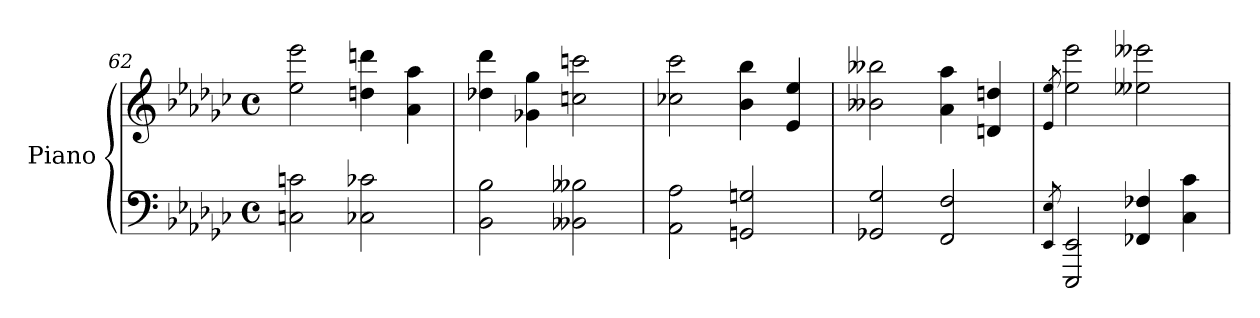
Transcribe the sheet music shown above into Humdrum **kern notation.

**kern	**kern
*part1	*part1
*staff2	*staff1
*I"Piano	*
*I'Pno.	*
*clefF4	*clefG2
*k[b-e-a-d-g-c-]	*k[b-e-a-d-g-c-]
*M4/4	*M4/4
*met(c)	*met(c)
=62	=62
2Cn\ 2cn\	2ee-\ 2eee-\
2C-X\ 2c-X\	4ddn\ 4dddn\
.	4a-\ 4aa-\
=63	=63
2BB-\ 2B-\	4dd-X\ 4ddd-\
.	4g-X\ 4gg-\
2BB--X\ 2B--X\	2ccn\ 2cccn\
=64	=64
2AA-\ 2A-\	2cc-X\ 2ccc-\
2GGn/ 2Gn/	4b-\ 4bb-\
.	4e-/ 4ee-/
=65	=65
2GG-X/ 2G-/	2b--X\ 2bb--X\
2FF/ 2F/	4a-\ 4aa-\
.	4dn/ 4ddn/
!!LO:LB:g=z
=66	=66
8qEE-/ 8qE-/	8qe-/ 8qee-/
2EEE-/ 2EE-/	2ee-\ 2eee-\
4FF-X/ 4F-X/	2ee--X\ 2eee--X\
4C-\ 4c-\	.
=	=
*-	*-
